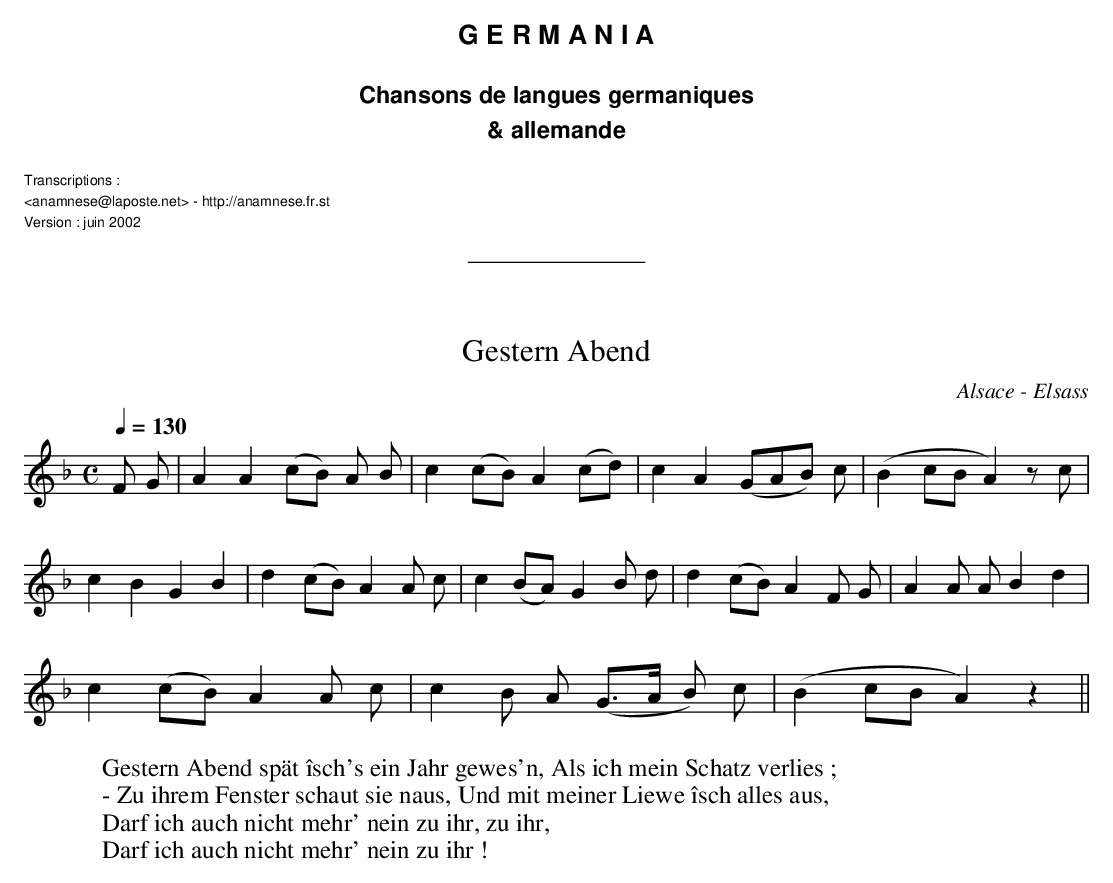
X:1
T:Gestern Abend
O:Alsace - Elsass
M:C
L:1/8
Q:1/4=130
K:F
F G | A2 A2 (cB) A B | c2 (cB) A2 (cd) | c2 A2 (GAB) c | (B2 cB A2) z c |
c2 B2 G2 B2 | d2 (cB) A2 A c | c2 (BA) G2 B d | d2 (cB) A2 F G | A2 A A B2 d2 |
c2 (cB) A2 A c | c2 B A (G>A B) c | (B2 cB A2) z2 ||
W:Gestern Abend spät îsch's ein Jahr gewes'n, Als ich mein Schatz verlies ;
W:- Zu ihrem Fenster schaut sie naus, Und mit meiner Liewe îsch alles aus,
W:Darf ich auch nicht mehr' nein zu ihr, zu ihr,
W:Darf ich auch nicht mehr' nein zu ihr !
